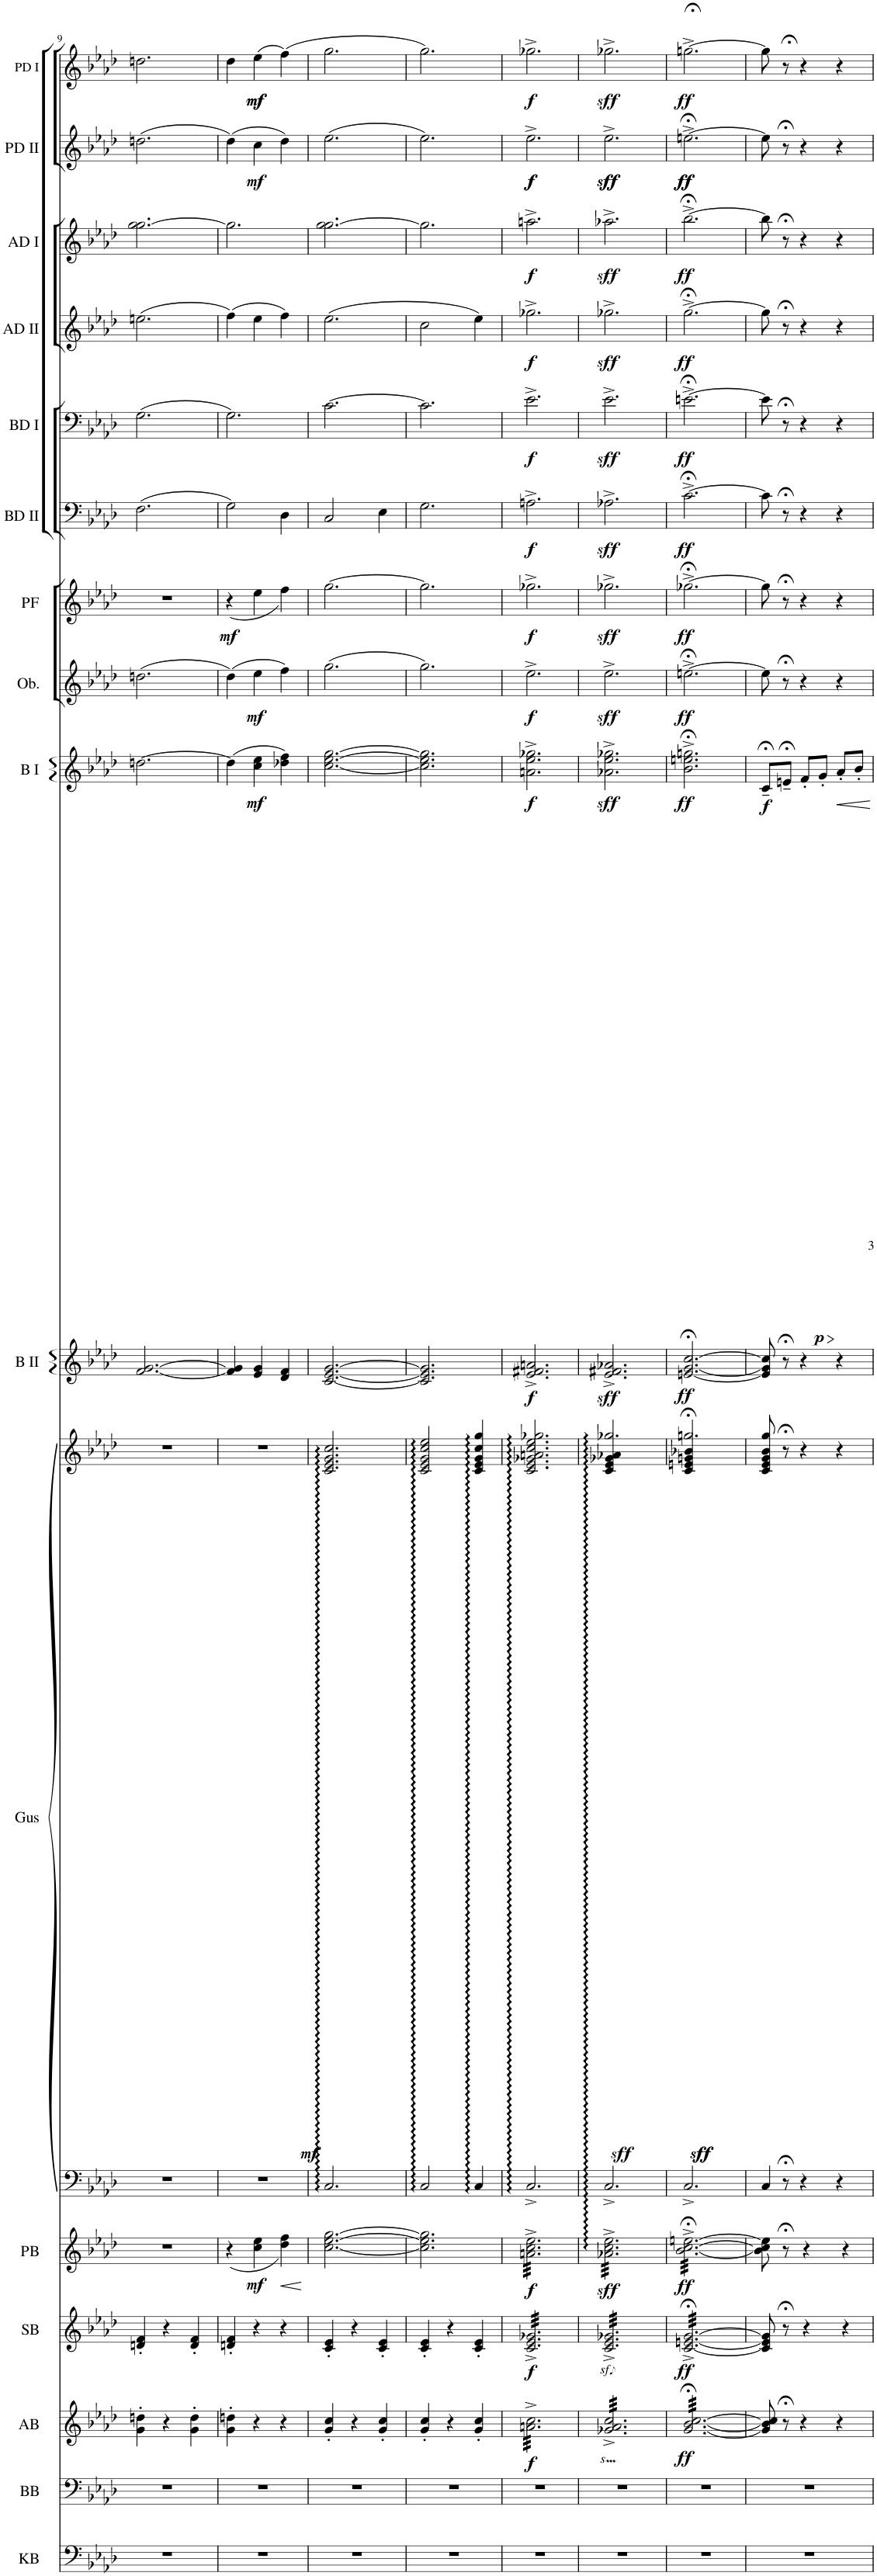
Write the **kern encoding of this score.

**kern	**kern	**kern	**dynam	**kern	**dynam	**kern	**dynam	**kern	**kern	**dynam	**kern	**dynam	**kern	**dynam	**kern	**dynam	**kern	**dynam	**kern	**dynam	**kern	**dynam	**kern	**dynam	**kern	**dynam	**kern	**dynam	**kern	**dynam
*part16	*part15	*part14	*part14	*part13	*part13	*part12	*part12	*part11	*part11	*part11	*part10	*part10	*part9	*part9	*part8	*part8	*part7	*part7	*part6	*part6	*part5	*part5	*part4	*part4	*part3	*part3	*part2	*part2	*part1	*part1
*staff17	*staff16	*staff15	*staff15	*staff14	*staff14	*staff13	*staff13	*staff12	*staff11	*staff11/12	*staff10	*staff10	*staff9	*staff9	*staff8	*staff8	*staff7	*staff7	*staff6	*staff6	*staff5	*staff5	*staff4	*staff4	*staff3	*staff3	*staff2	*staff2	*staff1	*staff1
*I"Kontrabas	*I"Basbalalajka	*I"Altbalalajka	*	*I"Sekundbalalajka	*	*I"Primbalalajka	*	*I"Gusli (klaviatur)	*	*	*I"Bajan II	*	*I"Bajan I	*	*I"Oboe	*	*I"Piccoloflöjt	*	*I"Basdomra II	*	*I"Basdomra I	*	*I"Altdomra II	*	*I"Altdomra I	*	*I"Primdomra II	*	*I"Primdomra I	*
*I'KB	*I'BB	*I'AB	*	*I'SB	*	*I'PB	*	*I'Gus	*	*	*I'B II	*	*I'B I	*	*I'Ob.	*	*I'PF	*	*I'BD II	*	*I'BD I	*	*I'AD II	*	*I'AD I	*	*I'PD II	*	*I'PD I	*
!!LO:PB:g=z
*clefF4	*clefF4	*clefG2	*	*clefG2	*	*clefG2	*	*clefF4	*clefG2	*	*clefG2	*	*clefG2	*	*clefG2	*	*clefG2	*	*clefF4	*	*clefF4	*	*clefG2	*	*clefG2	*	*clefG2	*	*clefG2	*
*	*	*	*	*	*	*	*	*	*	*	*	*	*	*	*	*	*Trd-7c-12	*	*	*	*	*	*	*	*	*	*	*	*	*
*k[b-e-a-d-]	*k[b-e-a-d-]	*k[b-e-a-d-]	*	*k[b-e-a-d-]	*	*k[b-e-a-d-]	*	*k[b-e-a-d-]	*k[b-e-a-d-]	*	*k[b-e-a-d-]	*	*k[b-e-a-d-]	*	*k[b-e-a-d-]	*	*k[b-e-a-d-]	*	*k[b-e-a-d-]	*	*k[b-e-a-d-]	*	*k[b-e-a-d-]	*	*k[b-e-a-d-]	*	*k[b-e-a-d-]	*	*k[b-e-a-d-]	*
*M3/4	*M3/4	*M3/4	*	*M3/4	*	*M3/4	*	*M3/4	*M3/4	*	*M3/4	*	*M3/4	*	*M3/4	*	*M3/4	*	*M3/4	*	*M3/4	*	*M3/4	*	*M3/4	*	*M3/4	*	*M3/4	*
=9	=9	=9	=9	=9	=9	=9	=9	=9	=9	=9	=9	=9	=9	=9	=9	=9	=9	=9	=9	=9	=9	=9	=9	=9	=9	=9	=9	=9	=9	=9
2.r	2.r	4g\' 4ddn\'	.	4dn/' 4f/'	.	2.r	.	2.r	2.r	.	[2.f/ [2.g/	.	[2.ddn\	.	(2.ddn\	.	2.r	.	(2.F\	.	(2.G\	.	(2.een\	.	[2.gg\ 2.gg\	.	(2.ddn\	.	2.ddn\	.
.	.	4r	.	4r	.	.	.	.	.	.	.	.	.	.	.	.	.	.	.	.	.	.	.	.	.	.	.	.	.	.
.	.	4g\' 4dd\'	.	4d/' 4f/'	.	.	.	.	.	.	.	.	.	.	.	.	.	.	.	.	.	.	.	.	.	.	.	.	.	.
=10	=10	=10	=10	=10	=10	=10	=10	=10	=10	=10	=10	=10	=10	=10	=10	=10	=10	=10	=10	=10	=10	=10	=10	=10	=10	=10	=10	=10	=10	=10
!	!	!	!	!	!	!	!	!	!	!	!	!	!	!	!	!	!	!LO:DY:b	!	!	!	!	!	!	!	!	!	!	!	!
2.r	2.r	4g\' 4ddn\'	.	4dn/' 4f/'	.	(4r	.	2.r	2.r	.	4f/] 4g/]	.	(4dd\]	.	(4dd-\)	.	(4r	mf	2G\)	.	2.G\)	.	(4ff\)	.	2.gg\]	.	(4dd-\)	.	4dd-\	.
!	!	!	!	!	!	!	!LO:DY:b	!	!	!	!	!	!	!LO:DY:b	!	!LO:DY:b	!	!	!	!	!	!	!	!	!	!	!	!LO:DY:b	!	!LO:DY:b
!	!	!	!	!	!	!	!	!	!	!	!	!	!	!	!	!	!	!	!	!	!	!	!	!	!	!	!	!	!	!LO:DY:n=1:b
.	.	4r	.	4r	.	4cc\ 4ee-\	mf	.	.	.	4e-/ 4g/	.	4cc\ 4ee-\	mf	4ee-\	mf	4ee-\	.	.	.	.	.	4ee-\	.	.	.	4cc\	mf	(4ee-\	mf mf
!	!	!	!	!	!	!	!LO:HP:b	!	!	!	!	!	!	!	!	!	!	!	!	!	!	!	!	!	!	!	!	!	!	!
.	.	4r	.	4r	.	4dd-\ 4ff\)	<	.	.	.	4d-/ 4f/	.	4dd-X\ 4ff\)	.	4ff\)	.	4ff\)	.	4D-\	.	.	.	4ff\)	.	.	.	4dd-\)	.	(4ff\)	.
.	.	.	.	.	.	.	[	.	.	.	.	.	.	.	.	.	.	.	.	.	.	.	.	.	.	.	.	.	.	.
=11	=11	=11	=11	=11	=11	=11	=11	=11	=11	=11	=11	=11	=11	=11	=11	=11	=11	=11	=11	=11	=11	=11	=11	=11	=11	=11	=11	=11	=11	=11
!	!	!	!	!	!	!	!	!	!	!LO:DY:b	!	!	!	!	!	!	!	!	!	!	!	!	!	!	!	!	!	!	!	!
2.r	2.r	4g/' 4cc/'	.	4c/' 4e-/'	.	[2.cc\ [2.ee-\ [2.gg\	.	2.C/	2.c/ 2.e-/ 2.g/ 2.cc/	mf	[2.c/ [2.e-/ [2.g/	.	[2.cc\ [2.ee-\ [2.gg\	.	(2.gg\	.	[2.gg\	.	2C/	.	[2.c\	.	(2.ee-\	.	[2.gg\ 2.gg\	.	(2.ee-\	.	2.gg\	.
.	.	4r	.	4r	.	.	.	.	.	.	.	.	.	.	.	.	.	.	.	.	.	.	.	.	.	.	.	.	.	.
.	.	4g/' 4cc/'	.	4c/' 4e-/'	.	.	.	.	.	.	.	.	.	.	.	.	.	.	4E-\	.	.	.	.	.	.	.	.	.	.	.
=12	=12	=12	=12	=12	=12	=12	=12	=12	=12	=12	=12	=12	=12	=12	=12	=12	=12	=12	=12	=12	=12	=12	=12	=12	=12	=12	=12	=12	=12	=12
2.r	2.r	4g/' 4cc/'	.	4c/' 4e-/'	.	2.cc\] 2.ee-\] 2.gg\]	.	2C/	2c/ 2e-/ 2g/ 2cc/ 2ee-/	.	2.c/] 2.e-/] 2.g/]	.	2.cc\] 2.ee-\] 2.gg\]	.	2.gg\)	.	2.gg\]	.	2.G\	.	2.c\]	.	2cc\	.	2.gg\]	.	2.ee-\)	.	2.gg\)	.
.	.	4r	.	4r	.	.	.	.	.	.	.	.	.	.	.	.	.	.	.	.	.	.	.	.	.	.	.	.	.	.
.	.	4g/' 4cc/'	.	4c/' 4e-/'	.	.	.	4C/	4c/ 4e-/ 4g/ 4cc/ 4gg/	.	.	.	.	.	.	.	.	.	.	.	.	.	4ee-\)	.	.	.	.	.	.	.
=13	=13	=13	=13	=13	=13	=13	=13	=13	=13	=13	=13	=13	=13	=13	=13	=13	=13	=13	=13	=13	=13	=13	=13	=13	=13	=13	=13	=13	=13	=13
!	!	!	!LO:DY:b	!	!LO:DY:b	!	!LO:DY:b	!	!	!	!	!LO:DY:b	!	!LO:DY:b	!	!LO:DY:b	!	!LO:DY:b	!	!LO:DY:b	!	!LO:DY:b	!	!LO:DY:b	!	!LO:DY:b	!	!LO:DY:b	!	!
!	!	!	!	!	!	!	!	!	!	!	!	!	!	!	!	!	!	!	!	!	!	!	!	!	!	!	!	!LO:DY:n=1:b	!	!LO:DY:b
*	*	*tremolo	*	*	*	*	*	*	*	*	*	*	*	*	*	*	*	*	*	*	*	*	*	*	*	*	*	*	*	*
*	*	*	*	*tremolo	*	*	*	*	*	*	*	*	*	*	*	*	*	*	*	*	*	*	*	*	*	*	*	*	*	*
*	*	*	*	*	*	*tremolo	*	*	*	*	*	*	*	*	*	*	*	*	*	*	*	*	*	*	*	*	*	*	*	*
2.r	2.r	32an\^ 32cc\^LLL	f	32c/^ 32e-/^ 32g-X/^LLL	f	32an\^ 32cc\^ 32ee-\^LLL	f	2.C^/	2.c/ 2.e-/ 2.g-X/ 2.an/ 2.cc/ 2.ee-/ 2.gg-X/	.	2.e-/^ 2.f#X/^ 2.an/^	f	2.an\^ 2.ee-\^ 2.gg-X\^	f	2.ee-^\	f	2.gg-X^\	f	2.An^\	f	2.e-^\	f	2.gg-X^\	f	2.aan^\	f	2.ee-^\	f f	2.gg-X^\	f
.	.	32an\^ 32cc\^	.	32c/^ 32e-/^ 32g-X/^	.	32an\^ 32cc\^ 32ee-\^	.	.	.	.	.	.	.	.	.	.	.	.	.	.	.	.	.	.	.	.	.	.	.	.
.	.	32an\^ 32cc\^	.	32c/^ 32e-/^ 32g-X/^	.	32an\^ 32cc\^ 32ee-\^	.	.	.	.	.	.	.	.	.	.	.	.	.	.	.	.	.	.	.	.	.	.	.	.
.	.	32an\^ 32cc\^	.	32c/^ 32e-/^ 32g-X/^	.	32an\^ 32cc\^ 32ee-\^	.	.	.	.	.	.	.	.	.	.	.	.	.	.	.	.	.	.	.	.	.	.	.	.
.	.	32an\^ 32cc\^	.	32c/^ 32e-/^ 32g-X/^	.	32an\^ 32cc\^ 32ee-\^	.	.	.	.	.	.	.	.	.	.	.	.	.	.	.	.	.	.	.	.	.	.	.	.
.	.	32an\^ 32cc\^	.	32c/^ 32e-/^ 32g-X/^	.	32an\^ 32cc\^ 32ee-\^	.	.	.	.	.	.	.	.	.	.	.	.	.	.	.	.	.	.	.	.	.	.	.	.
.	.	32an\^ 32cc\^	.	32c/^ 32e-/^ 32g-X/^	.	32an\^ 32cc\^ 32ee-\^	.	.	.	.	.	.	.	.	.	.	.	.	.	.	.	.	.	.	.	.	.	.	.	.
.	.	32an\^ 32cc\^	.	32c/^ 32e-/^ 32g-X/^	.	32an\^ 32cc\^ 32ee-\^	.	.	.	.	.	.	.	.	.	.	.	.	.	.	.	.	.	.	.	.	.	.	.	.
.	.	32an\^ 32cc\^	.	32c/^ 32e-/^ 32g-X/^	.	32an\^ 32cc\^ 32ee-\^	.	.	.	.	.	.	.	.	.	.	.	.	.	.	.	.	.	.	.	.	.	.	.	.
.	.	32an\^ 32cc\^	.	32c/^ 32e-/^ 32g-X/^	.	32an\^ 32cc\^ 32ee-\^	.	.	.	.	.	.	.	.	.	.	.	.	.	.	.	.	.	.	.	.	.	.	.	.
.	.	32an\^ 32cc\^	.	32c/^ 32e-/^ 32g-X/^	.	32an\^ 32cc\^ 32ee-\^	.	.	.	.	.	.	.	.	.	.	.	.	.	.	.	.	.	.	.	.	.	.	.	.
.	.	32an\^ 32cc\^	.	32c/^ 32e-/^ 32g-X/^	.	32an\^ 32cc\^ 32ee-\^	.	.	.	.	.	.	.	.	.	.	.	.	.	.	.	.	.	.	.	.	.	.	.	.
.	.	32an\^ 32cc\^	.	32c/^ 32e-/^ 32g-X/^	.	32an\^ 32cc\^ 32ee-\^	.	.	.	.	.	.	.	.	.	.	.	.	.	.	.	.	.	.	.	.	.	.	.	.
.	.	32an\^ 32cc\^	.	32c/^ 32e-/^ 32g-X/^	.	32an\^ 32cc\^ 32ee-\^	.	.	.	.	.	.	.	.	.	.	.	.	.	.	.	.	.	.	.	.	.	.	.	.
.	.	32an\^ 32cc\^	.	32c/^ 32e-/^ 32g-X/^	.	32an\^ 32cc\^ 32ee-\^	.	.	.	.	.	.	.	.	.	.	.	.	.	.	.	.	.	.	.	.	.	.	.	.
.	.	32an\^ 32cc\^	.	32c/^ 32e-/^ 32g-X/^	.	32an\^ 32cc\^ 32ee-\^	.	.	.	.	.	.	.	.	.	.	.	.	.	.	.	.	.	.	.	.	.	.	.	.
.	.	32an\^ 32cc\^	.	32c/^ 32e-/^ 32g-X/^	.	32an\^ 32cc\^ 32ee-\^	.	.	.	.	.	.	.	.	.	.	.	.	.	.	.	.	.	.	.	.	.	.	.	.
.	.	32an\^ 32cc\^	.	32c/^ 32e-/^ 32g-X/^	.	32an\^ 32cc\^ 32ee-\^	.	.	.	.	.	.	.	.	.	.	.	.	.	.	.	.	.	.	.	.	.	.	.	.
.	.	32an\^ 32cc\^	.	32c/^ 32e-/^ 32g-X/^	.	32an\^ 32cc\^ 32ee-\^	.	.	.	.	.	.	.	.	.	.	.	.	.	.	.	.	.	.	.	.	.	.	.	.
.	.	32an\^ 32cc\^	.	32c/^ 32e-/^ 32g-X/^	.	32an\^ 32cc\^ 32ee-\^	.	.	.	.	.	.	.	.	.	.	.	.	.	.	.	.	.	.	.	.	.	.	.	.
.	.	32an\^ 32cc\^	.	32c/^ 32e-/^ 32g-X/^	.	32an\^ 32cc\^ 32ee-\^	.	.	.	.	.	.	.	.	.	.	.	.	.	.	.	.	.	.	.	.	.	.	.	.
.	.	32an\^ 32cc\^	.	32c/^ 32e-/^ 32g-X/^	.	32an\^ 32cc\^ 32ee-\^	.	.	.	.	.	.	.	.	.	.	.	.	.	.	.	.	.	.	.	.	.	.	.	.
.	.	32an\^ 32cc\^	.	32c/^ 32e-/^ 32g-X/^	.	32an\^ 32cc\^ 32ee-\^	.	.	.	.	.	.	.	.	.	.	.	.	.	.	.	.	.	.	.	.	.	.	.	.
.	.	32an\^ 32cc\^JJJ	.	32c/^ 32e-/^ 32g-X/^JJJ	.	32an\^ 32cc\^ 32ee-\^JJJ	.	.	.	.	.	.	.	.	.	.	.	.	.	.	.	.	.	.	.	.	.	.	.	.
=14	=14	=14	=14	=14	=14	=14	=14	=14	=14	=14	=14	=14	=14	=14	=14	=14	=14	=14	=14	=14	=14	=14	=14	=14	=14	=14	=14	=14	=14	=14
*	*	*	*	*	*	*	*	*	*^	*	*	*	*	*	*	*	*	*	*	*	*	*	*	*	*	*	*	*	*	*
!	!	!	!LO:DY:b	!	!LO:DY:b	!	!LO:DY:b	!	!	!	!LO:DY:b	!	!LO:DY:b	!	!LO:DY:b	!	!LO:DY:b	!	!LO:DY:b	!	!LO:DY:b	!	!LO:DY:b	!	!LO:DY:b	!	!LO:DY:b	!	!LO:DY:b	!	!
!	!	!	!	!	!	!	!	!	!	!	!	!	!	!	!	!	!	!	!	!	!	!	!	!	!	!	!	!	!LO:DY:n=1:b	!	!LO:DY:b
2.r	2.r	32g-X/^ 32a-/^ 32cc/^LLL	other-dynamics	32c/^ 32e-/^ 32g-X/^LLL	other-dynamics	32a-X\^ 32cc\^ 32ee-\^LLL	other-dynamics	2.C^/	2.gg-X/	4c/ 4e-/ 4g-X/ 4a-X/	other-dynamics	2.e-/^ 2.f#X/^ 2.a-X/^	other-dynamics	2.a-X\^ 2.ee-\^ 2.gg-X\^	other-dynamics	2.ee-^\	other-dynamics	2.gg-X^\	other-dynamics	2.A-X^\	other-dynamics	2.e-^\	other-dynamics	2.gg-X^\	other-dynamics	2.aa-X^\	other-dynamics	2.ee-^\	other-dynamics other-dynamics	2.gg-X^\	other-dynamics
.	.	32g-X/^ 32a-/^ 32cc/^	.	32c/^ 32e-/^ 32g-X/^	.	32a-X\^ 32cc\^ 32ee-\^	.	.	.	.	.	.	.	.	.	.	.	.	.	.	.	.	.	.	.	.	.	.	.	.	.
.	.	32g-X/^ 32a-/^ 32cc/^	.	32c/^ 32e-/^ 32g-X/^	.	32a-X\^ 32cc\^ 32ee-\^	.	.	.	.	.	.	.	.	.	.	.	.	.	.	.	.	.	.	.	.	.	.	.	.	.
.	.	32g-X/^ 32a-/^ 32cc/^	.	32c/^ 32e-/^ 32g-X/^	.	32a-X\^ 32cc\^ 32ee-\^	.	.	.	.	.	.	.	.	.	.	.	.	.	.	.	.	.	.	.	.	.	.	.	.	.
.	.	32g-X/^ 32a-/^ 32cc/^	.	32c/^ 32e-/^ 32g-X/^	.	32a-X\^ 32cc\^ 32ee-\^	.	.	.	.	.	.	.	.	.	.	.	.	.	.	.	.	.	.	.	.	.	.	.	.	.
.	.	32g-X/^ 32a-/^ 32cc/^	.	32c/^ 32e-/^ 32g-X/^	.	32a-X\^ 32cc\^ 32ee-\^	.	.	.	.	.	.	.	.	.	.	.	.	.	.	.	.	.	.	.	.	.	.	.	.	.
.	.	32g-X/^ 32a-/^ 32cc/^	.	32c/^ 32e-/^ 32g-X/^	.	32a-X\^ 32cc\^ 32ee-\^	.	.	.	.	.	.	.	.	.	.	.	.	.	.	.	.	.	.	.	.	.	.	.	.	.
.	.	32g-X/^ 32a-/^ 32cc/^	.	32c/^ 32e-/^ 32g-X/^	.	32a-X\^ 32cc\^ 32ee-\^	.	.	.	.	.	.	.	.	.	.	.	.	.	.	.	.	.	.	.	.	.	.	.	.	.
.	.	32g-X/^ 32a-/^ 32cc/^	.	32c/^ 32e-/^ 32g-X/^	.	32a-X\^ 32cc\^ 32ee-\^	.	.	.	2ryy	.	.	.	.	.	.	.	.	.	.	.	.	.	.	.	.	.	.	.	.	.
.	.	32g-X/^ 32a-/^ 32cc/^	.	32c/^ 32e-/^ 32g-X/^	.	32a-X\^ 32cc\^ 32ee-\^	.	.	.	.	.	.	.	.	.	.	.	.	.	.	.	.	.	.	.	.	.	.	.	.	.
.	.	32g-X/^ 32a-/^ 32cc/^	.	32c/^ 32e-/^ 32g-X/^	.	32a-X\^ 32cc\^ 32ee-\^	.	.	.	.	.	.	.	.	.	.	.	.	.	.	.	.	.	.	.	.	.	.	.	.	.
.	.	32g-X/^ 32a-/^ 32cc/^	.	32c/^ 32e-/^ 32g-X/^	.	32a-X\^ 32cc\^ 32ee-\^	.	.	.	.	.	.	.	.	.	.	.	.	.	.	.	.	.	.	.	.	.	.	.	.	.
.	.	32g-X/^ 32a-/^ 32cc/^	.	32c/^ 32e-/^ 32g-X/^	.	32a-X\^ 32cc\^ 32ee-\^	.	.	.	.	.	.	.	.	.	.	.	.	.	.	.	.	.	.	.	.	.	.	.	.	.
.	.	32g-X/^ 32a-/^ 32cc/^	.	32c/^ 32e-/^ 32g-X/^	.	32a-X\^ 32cc\^ 32ee-\^	.	.	.	.	.	.	.	.	.	.	.	.	.	.	.	.	.	.	.	.	.	.	.	.	.
.	.	32g-X/^ 32a-/^ 32cc/^	.	32c/^ 32e-/^ 32g-X/^	.	32a-X\^ 32cc\^ 32ee-\^	.	.	.	.	.	.	.	.	.	.	.	.	.	.	.	.	.	.	.	.	.	.	.	.	.
.	.	32g-X/^ 32a-/^ 32cc/^	.	32c/^ 32e-/^ 32g-X/^	.	32a-X\^ 32cc\^ 32ee-\^	.	.	.	.	.	.	.	.	.	.	.	.	.	.	.	.	.	.	.	.	.	.	.	.	.
.	.	32g-X/^ 32a-/^ 32cc/^	.	32c/^ 32e-/^ 32g-X/^	.	32a-X\^ 32cc\^ 32ee-\^	.	.	.	.	.	.	.	.	.	.	.	.	.	.	.	.	.	.	.	.	.	.	.	.	.
.	.	32g-X/^ 32a-/^ 32cc/^	.	32c/^ 32e-/^ 32g-X/^	.	32a-X\^ 32cc\^ 32ee-\^	.	.	.	.	.	.	.	.	.	.	.	.	.	.	.	.	.	.	.	.	.	.	.	.	.
.	.	32g-X/^ 32a-/^ 32cc/^	.	32c/^ 32e-/^ 32g-X/^	.	32a-X\^ 32cc\^ 32ee-\^	.	.	.	.	.	.	.	.	.	.	.	.	.	.	.	.	.	.	.	.	.	.	.	.	.
.	.	32g-X/^ 32a-/^ 32cc/^	.	32c/^ 32e-/^ 32g-X/^	.	32a-X\^ 32cc\^ 32ee-\^	.	.	.	.	.	.	.	.	.	.	.	.	.	.	.	.	.	.	.	.	.	.	.	.	.
.	.	32g-X/^ 32a-/^ 32cc/^	.	32c/^ 32e-/^ 32g-X/^	.	32a-X\^ 32cc\^ 32ee-\^	.	.	.	.	.	.	.	.	.	.	.	.	.	.	.	.	.	.	.	.	.	.	.	.	.
.	.	32g-X/^ 32a-/^ 32cc/^	.	32c/^ 32e-/^ 32g-X/^	.	32a-X\^ 32cc\^ 32ee-\^	.	.	.	.	.	.	.	.	.	.	.	.	.	.	.	.	.	.	.	.	.	.	.	.	.
.	.	32g-X/^ 32a-/^ 32cc/^	.	32c/^ 32e-/^ 32g-X/^	.	32a-X\^ 32cc\^ 32ee-\^	.	.	.	.	.	.	.	.	.	.	.	.	.	.	.	.	.	.	.	.	.	.	.	.	.
.	.	32g-X/^ 32a-/^ 32cc/^JJJ	.	32c/^ 32e-/^ 32g-X/^JJJ	.	32a-X\^ 32cc\^ 32ee-\^JJJ	.	.	.	.	.	.	.	.	.	.	.	.	.	.	.	.	.	.	.	.	.	.	.	.	.
=15	=15	=15	=15	=15	=15	=15	=15	=15	=15	=15	=15	=15	=15	=15	=15	=15	=15	=15	=15	=15	=15	=15	=15	=15	=15	=15	=15	=15	=15	=15	=15
!	!	!	!LO:DY:b	!	!LO:DY:b	!	!LO:DY:b	!	!	!	!LO:DY:b	!	!	!	!	!	!	!	!	!	!	!	!	!	!	!	!	!	!	!	!
!	!	!	!	!	!	!	!	!	!	!	!LO:DY:n=1:b	!	!LO:DY:b	!	!LO:DY:b	!	!LO:DY:b	!	!LO:DY:b	!	!LO:DY:b	!	!LO:DY:b	!	!LO:DY:b	!	!LO:DY:b	!	!LO:DY:b	!	!
!	!	!	!	!	!	!	!	!	!	!	!	!	!	!	!	!	!	!	!	!	!	!	!	!	!	!	!	!	!LO:DY:n=1:b	!	!LO:DY:b
2.r	2.r	[32g/;< [32b-/;< [32cc/;<LLL	ff	[32c/;<^ [32en/;<^ [32g/;<^LLL	ff	[32b-\;<^ [32cc\;<^ [32een\;<^LLL	ff	2.C^/	2.ggn;</	4c/ 4en/ 4gn/ 4b-X/	other-dynamics other-dynamics	[2.en/;< [2.g/;< [2.cc/;<	ff	2.b-\;<^ 2.een\;<^ 2.ggn\;<^	ff	[2.een;<^\	ff	[2.gg-X;<^\	ff	[2.c;<^\	ff	[2.en;<^\	ff	[2.gg;<^\	ff	[2.bb-;<^\	ff	[2.een;<^\	ff ff	[2.ggn;<^\	ff
.	.	32g/;< 32b-/;< 32cc/;<	.	32c/;<^ 32en/;<^ 32g/;<^	.	32b-\;<^ 32cc\;<^ 32een\;<^	.	.	.	.	.	.	.	.	.	.	.	.	.	.	.	.	.	.	.	.	.	.	.	.	.
.	.	32g/;< 32b-/;< 32cc/;<	.	32c/;<^ 32en/;<^ 32g/;<^	.	32b-\;<^ 32cc\;<^ 32een\;<^	.	.	.	.	.	.	.	.	.	.	.	.	.	.	.	.	.	.	.	.	.	.	.	.	.
.	.	32g/;< 32b-/;< 32cc/;<	.	32c/;<^ 32en/;<^ 32g/;<^	.	32b-\;<^ 32cc\;<^ 32een\;<^	.	.	.	.	.	.	.	.	.	.	.	.	.	.	.	.	.	.	.	.	.	.	.	.	.
.	.	32g/;< 32b-/;< 32cc/;<	.	32c/;<^ 32en/;<^ 32g/;<^	.	32b-\;<^ 32cc\;<^ 32een\;<^	.	.	.	.	.	.	.	.	.	.	.	.	.	.	.	.	.	.	.	.	.	.	.	.	.
.	.	32g/;< 32b-/;< 32cc/;<	.	32c/;<^ 32en/;<^ 32g/;<^	.	32b-\;<^ 32cc\;<^ 32een\;<^	.	.	.	.	.	.	.	.	.	.	.	.	.	.	.	.	.	.	.	.	.	.	.	.	.
.	.	32g/;< 32b-/;< 32cc/;<	.	32c/;<^ 32en/;<^ 32g/;<^	.	32b-\;<^ 32cc\;<^ 32een\;<^	.	.	.	.	.	.	.	.	.	.	.	.	.	.	.	.	.	.	.	.	.	.	.	.	.
.	.	32g/;< 32b-/;< 32cc/;<	.	32c/;<^ 32en/;<^ 32g/;<^	.	32b-\;<^ 32cc\;<^ 32een\;<^	.	.	.	.	.	.	.	.	.	.	.	.	.	.	.	.	.	.	.	.	.	.	.	.	.
.	.	32g/;< 32b-/;< 32cc/;<	.	32c/;<^ 32en/;<^ 32g/;<^	.	32b-\;<^ 32cc\;<^ 32een\;<^	.	.	.	2ryy	.	.	.	.	.	.	.	.	.	.	.	.	.	.	.	.	.	.	.	.	.
.	.	32g/;< 32b-/;< 32cc/;<	.	32c/;<^ 32en/;<^ 32g/;<^	.	32b-\;<^ 32cc\;<^ 32een\;<^	.	.	.	.	.	.	.	.	.	.	.	.	.	.	.	.	.	.	.	.	.	.	.	.	.
.	.	32g/;< 32b-/;< 32cc/;<	.	32c/;<^ 32en/;<^ 32g/;<^	.	32b-\;<^ 32cc\;<^ 32een\;<^	.	.	.	.	.	.	.	.	.	.	.	.	.	.	.	.	.	.	.	.	.	.	.	.	.
.	.	32g/;< 32b-/;< 32cc/;<	.	32c/;<^ 32en/;<^ 32g/;<^	.	32b-\;<^ 32cc\;<^ 32een\;<^	.	.	.	.	.	.	.	.	.	.	.	.	.	.	.	.	.	.	.	.	.	.	.	.	.
.	.	32g/;< 32b-/;< 32cc/;<	.	32c/;<^ 32en/;<^ 32g/;<^	.	32b-\;<^ 32cc\;<^ 32een\;<^	.	.	.	.	.	.	.	.	.	.	.	.	.	.	.	.	.	.	.	.	.	.	.	.	.
.	.	32g/;< 32b-/;< 32cc/;<	.	32c/;<^ 32en/;<^ 32g/;<^	.	32b-\;<^ 32cc\;<^ 32een\;<^	.	.	.	.	.	.	.	.	.	.	.	.	.	.	.	.	.	.	.	.	.	.	.	.	.
.	.	32g/;< 32b-/;< 32cc/;<	.	32c/;<^ 32en/;<^ 32g/;<^	.	32b-\;<^ 32cc\;<^ 32een\;<^	.	.	.	.	.	.	.	.	.	.	.	.	.	.	.	.	.	.	.	.	.	.	.	.	.
.	.	32g/;< 32b-/;< 32cc/;<	.	32c/;<^ 32en/;<^ 32g/;<^	.	32b-\;<^ 32cc\;<^ 32een\;<^	.	.	.	.	.	.	.	.	.	.	.	.	.	.	.	.	.	.	.	.	.	.	.	.	.
.	.	32g/;< 32b-/;< 32cc/;<	.	32c/;<^ 32en/;<^ 32g/;<^	.	32b-\;<^ 32cc\;<^ 32een\;<^	.	.	.	.	.	.	.	.	.	.	.	.	.	.	.	.	.	.	.	.	.	.	.	.	.
.	.	32g/;< 32b-/;< 32cc/;<	.	32c/;<^ 32en/;<^ 32g/;<^	.	32b-\;<^ 32cc\;<^ 32een\;<^	.	.	.	.	.	.	.	.	.	.	.	.	.	.	.	.	.	.	.	.	.	.	.	.	.
.	.	32g/;< 32b-/;< 32cc/;<	.	32c/;<^ 32en/;<^ 32g/;<^	.	32b-\;<^ 32cc\;<^ 32een\;<^	.	.	.	.	.	.	.	.	.	.	.	.	.	.	.	.	.	.	.	.	.	.	.	.	.
.	.	32g/;< 32b-/;< 32cc/;<	.	32c/;<^ 32en/;<^ 32g/;<^	.	32b-\;<^ 32cc\;<^ 32een\;<^	.	.	.	.	.	.	.	.	.	.	.	.	.	.	.	.	.	.	.	.	.	.	.	.	.
.	.	32g/;< 32b-/;< 32cc/;<	.	32c/;<^ 32en/;<^ 32g/;<^	.	32b-\;<^ 32cc\;<^ 32een\;<^	.	.	.	.	.	.	.	.	.	.	.	.	.	.	.	.	.	.	.	.	.	.	.	.	.
.	.	32g/;< 32b-/;< 32cc/;<	.	32c/;<^ 32en/;<^ 32g/;<^	.	32b-\;<^ 32cc\;<^ 32een\;<^	.	.	.	.	.	.	.	.	.	.	.	.	.	.	.	.	.	.	.	.	.	.	.	.	.
.	.	32g/;< 32b-/;< 32cc/;<	.	32c/;<^ 32en/;<^ 32g/;<^	.	32b-\;<^ 32cc\;<^ 32een\;<^	.	.	.	.	.	.	.	.	.	.	.	.	.	.	.	.	.	.	.	.	.	.	.	.	.
.	.	32g/;< 32b-/;< 32cc/;<JJJ	.	32c/;<^ 32en/;<^ 32g/;<^JJJ	.	32b-\;<^ 32cc\;<^ 32een\;<^JJJ	.	.	.	.	.	.	.	.	.	.	.	.	.	.	.	.	.	.	.	.	.	.	.	.	.
*	*	*	*	*	*	*Xtremolo	*	*	*	*	*	*	*	*	*	*	*	*	*	*	*	*	*	*	*	*	*	*	*	*	*
*	*	*	*	*Xtremolo	*	*	*	*	*	*	*	*	*	*	*	*	*	*	*	*	*	*	*	*	*	*	*	*	*	*	*
*	*	*Xtremolo	*	*	*	*	*	*	*	*	*	*	*	*	*	*	*	*	*	*	*	*	*	*	*	*	*	*	*	*	*
=16	=16	=16	=16	=16	=16	=16	=16	=16	=16	=16	=16	=16	=16	=16	=16	=16	=16	=16	=16	=16	=16	=16	=16	=16	=16	=16	=16	=16	=16	=16	=16
!	!	!	!	!	!	!	!	!	!	!	!	!	!	!	!LO:DY:b	!	!	!	!	!	!	!	!	!	!	!	!	!	!	!	!
*	*	*	*	*	*	*	*	*	*v	*v	*	*	*	*	*	*	*	*	*	*	*	*	*	*	*	*	*	*	*	*	*
2.r	2.r	8g/] 8b-/] 8cc/]	.	8c/] 8e/] 8g/]	.	8b-\] 8cc\] 8ee\]	.	8C/	8c/ 8e-/ 8g/ 8b-/ 8gg/	.	8e/] 8g/] 8cc/]	.	8c;<~/L	f	8ee\]	.	8gg-\]	.	8c\]	.	8e\]	.	8gg\]	.	8bb-\]	.	8ee\]	.	8gg\]	.
!	!	!	!	!	!	!	!	!	!	!	!	!	!	!LO:HP:b	!	!	!	!	!	!	!	!	!	!	!	!	!	!	!	!
!	!	!	!	!	!	!	!	!	!	!	!	!	!	!LO:DY:n=1:b	!	!	!	!	!	!	!	!	!	!	!	!	!	!	!	!
.	.	8r;<	.	8r;<	.	8r;<	.	8r;<	8r;<	.	8r;<	.	8en;<~/J	> p	8r;<	.	8r;<	.	8r;<	.	8r;<	.	8r;<	.	8r;<	.	8r;<	.	8r;<	.
.	.	4r	.	4r	.	4r	.	4r	4r	.	4r	.	8f'/L	]	4r	.	4r	.	4r	.	4r	.	4r	.	4r	.	4r	.	4r	.
.	.	.	.	.	.	.	.	.	.	.	.	.	8g'/J	.	.	.	.	.	.	.	.	.	.	.	.	.	.	.	.	.
.	.	4r	.	4r	.	4r	.	4r	4r	.	4r	.	8a-'/L	.	4r	.	4r	.	4r	.	4r	.	4r	.	4r	.	4r	.	4r	.
.	.	.	.	.	.	.	.	.	.	.	.	.	8b-'/J	.	.	.	.	.	.	.	.	.	.	.	.	.	.	.	.	.
=	=	=	=	=	=	=	=	=	=	=	=	=	=	=	=	=	=	=	=	=	=	=	=	=	=	=	=	=	=	=
*-	*-	*-	*-	*-	*-	*-	*-	*-	*-	*-	*-	*-	*-	*-	*-	*-	*-	*-	*-	*-	*-	*-	*-	*-	*-	*-	*-	*-	*-	*-
